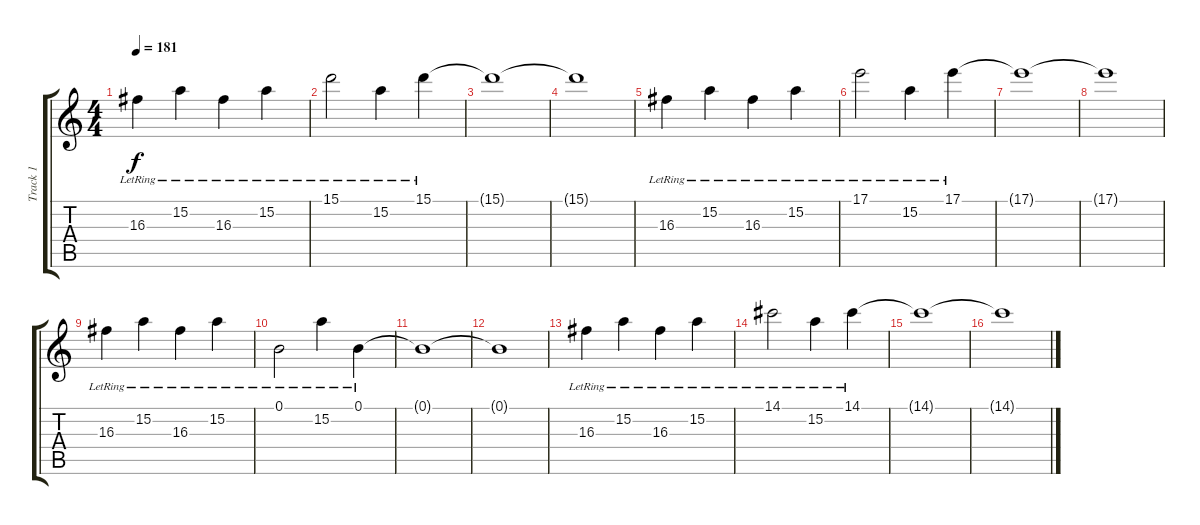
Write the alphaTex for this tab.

\track ("Track 1" "Track 1") {instrument distortionguitar}
\staff {score tabs}
\tuning (B3 Gb3 D3 A2 E2 B1) {hide}
\ts (4 4)
\tempo 181
\clef g2
\ks c
16.3{lr}.4{dy f} 15.2{lr}.4 16.3{lr}.4 15.2{lr}.4 |
15.1{lr}.2 15.2{lr}.4 15.1{lr}.4 |
15.1{t}.1 |
15.1{t}.1 |
16.3{lr}.4 15.2{lr}.4 16.3{lr}.4 15.2{lr}.4 |
17.1{lr}.2 15.2{lr}.4 17.1{lr}.4 |
17.1{t}.1 |
17.1{t}.1 |
16.3{lr}.4 15.2{lr}.4 16.3{lr}.4 15.2{lr}.4 |
0.1{lr}.2 15.2{lr}.4 0.1{lr}.4 |
0.1{t}.1 |
0.1{t}.1 |
16.3{lr}.4 15.2{lr}.4 16.3{lr}.4 15.2{lr}.4 |
14.1{lr}.2 15.2{lr}.4 14.1{lr}.4 |
14.1{t}.1 |
14.1{t}.1
